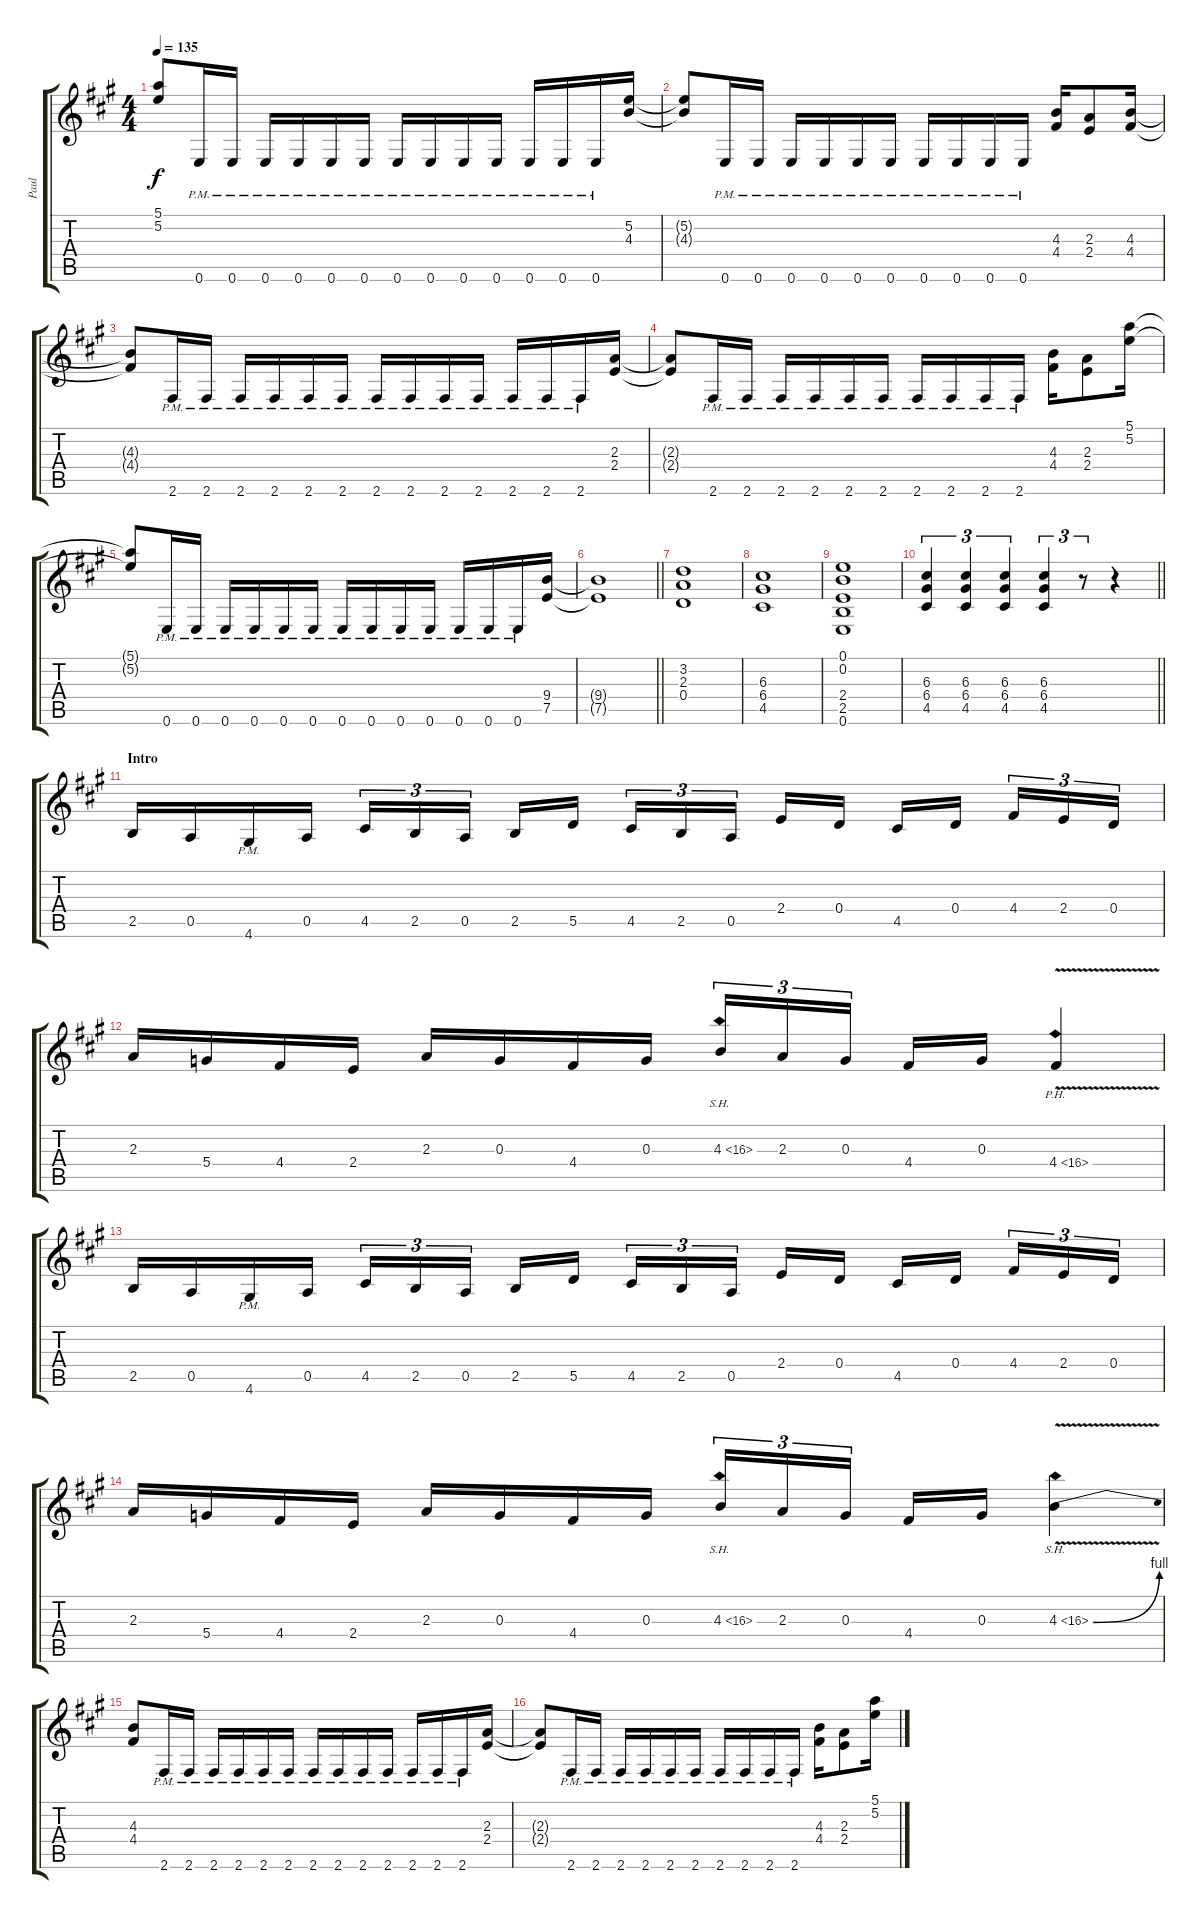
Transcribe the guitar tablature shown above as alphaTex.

\track ("Paul" "Paul") {instrument overdrivenguitar}
\staff {score tabs}
\tuning (E4 B3 G3 D3 A2 E2) {hide}
\ts (4 4)
\tempo 135
\clef g2
\ks a
(5.1{t} 5.2{t}).8{dy f} 0.6{pm}.16 0.6{pm}.16 0.6{pm}.16 0.6{pm}.16 0.6{pm}.16 0.6{pm}.16 0.6{pm}.16 0.6{pm}.16 0.6{pm}.16 0.6{pm}.16 0.6{pm}.16 0.6{pm}.16 0.6{pm}.16 (5.2 4.3).16 |
(5.2{t} 4.3{t}).8 0.6{pm}.16 0.6{pm}.16 0.6{pm}.16 0.6{pm}.16 0.6{pm}.16 0.6{pm}.16 0.6{pm}.16 0.6{pm}.16 0.6{pm}.16 0.6{pm}.16 (4.3 4.4).16 (2.3 2.4).8 (4.3 4.4).16 |
(4.3{t} 4.4{t}).8 2.6{pm}.16 2.6{pm}.16 2.6{pm}.16 2.6{pm}.16 2.6{pm}.16 2.6{pm}.16 2.6{pm}.16 2.6{pm}.16 2.6{pm}.16 2.6{pm}.16 2.6{pm}.16 2.6{pm}.16 2.6{pm}.16 (2.3 2.4).16 |
(2.3{t} 2.4{t}).8 2.6{pm}.16 2.6{pm}.16 2.6{pm}.16 2.6{pm}.16 2.6{pm}.16 2.6{pm}.16 2.6{pm}.16 2.6{pm}.16 2.6{pm}.16 2.6{pm}.16 (4.3 4.4).16 (2.3 2.4).8 (5.1 5.2).16 |
(5.1{t} 5.2{t}).8 0.6{pm}.16 0.6{pm}.16 0.6{pm}.16 0.6{pm}.16 0.6{pm}.16 0.6{pm}.16 0.6{pm}.16 0.6{pm}.16 0.6{pm}.16 0.6{pm}.16 0.6{pm}.16 0.6{pm}.16 0.6{pm}.16 (9.4 7.5).16 |
\barLineRight lightlight
(9.4{t} 7.5{t}).1 |
(3.2 2.3 0.4).1 |
(6.3 6.4 4.5).1 |
(0.1 0.2 2.4 2.5 0.6).1 |
\barLineRight lightlight
(6.3 6.4 4.5).4{tu (3 2)} (6.3 6.4 4.5).4{tu (3 2)} (6.3 6.4 4.5).4{tu (3 2)} (6.3 6.4 4.5).4{tu (3 2)} r.8{tu (3 2)} r.4 |
\section ("" "Intro")
2.5.16 0.5.16 4.6{pm}.16 0.5.16 4.5.16{tu (3 2)} 2.5.16{tu (3 2)} 0.5.16{tu (3 2) beam splitsecondary} 2.5.16 5.5.16 4.5.16{tu (3 2)} 2.5.16{tu (3 2)} 0.5.16{tu (3 2) beam splitsecondary} 2.4.16 0.4.16 4.5.16 0.4.16{beam splitsecondary} 4.4.16{tu (3 2)} 2.4.16{tu (3 2)} 0.4.16{tu (3 2)} |
2.3.16 5.4.16 4.4.16 2.4.16 2.3.16 0.3.16 4.4.16 0.3.16 4.3{sh 12}.16{tu (3 2)} 2.3.16{tu (3 2)} 0.3.16{tu (3 2) beam splitsecondary} 4.4.16 0.3.16 4.4{ph 12 v}.4 |
2.5.16 0.5.16 4.6{pm}.16 0.5.16 4.5.16{tu (3 2)} 2.5.16{tu (3 2)} 0.5.16{tu (3 2) beam splitsecondary} 2.5.16 5.5.16 4.5.16{tu (3 2)} 2.5.16{tu (3 2)} 0.5.16{tu (3 2) beam splitsecondary} 2.4.16 0.4.16 4.5.16 0.4.16{beam splitsecondary} 4.4.16{tu (3 2)} 2.4.16{tu (3 2)} 0.4.16{tu (3 2)} |
2.3.16 5.4.16 4.4.16 2.4.16 2.3.16 0.3.16 4.4.16 0.3.16 4.3{sh 12}.16{tu (3 2)} 2.3.16{tu (3 2)} 0.3.16{tu (3 2) beam splitsecondary} 4.4.16 0.3.16 4.3{be (bend 0 0 60 4) sh 12 v}.4 |
(4.3 4.4).8 2.6{pm}.16 2.6{pm}.16 2.6{pm}.16 2.6{pm}.16 2.6{pm}.16 2.6{pm}.16 2.6{pm}.16 2.6{pm}.16 2.6{pm}.16 2.6{pm}.16 2.6{pm}.16 2.6{pm}.16 2.6{pm}.16 (2.3 2.4).16 |
(2.3{t} 2.4{t}).8 2.6{pm}.16 2.6{pm}.16 2.6{pm}.16 2.6{pm}.16 2.6{pm}.16 2.6{pm}.16 2.6{pm}.16 2.6{pm}.16 2.6{pm}.16 2.6{pm}.16 (4.3 4.4).16 (2.3 2.4).8 (5.1 5.2).16
